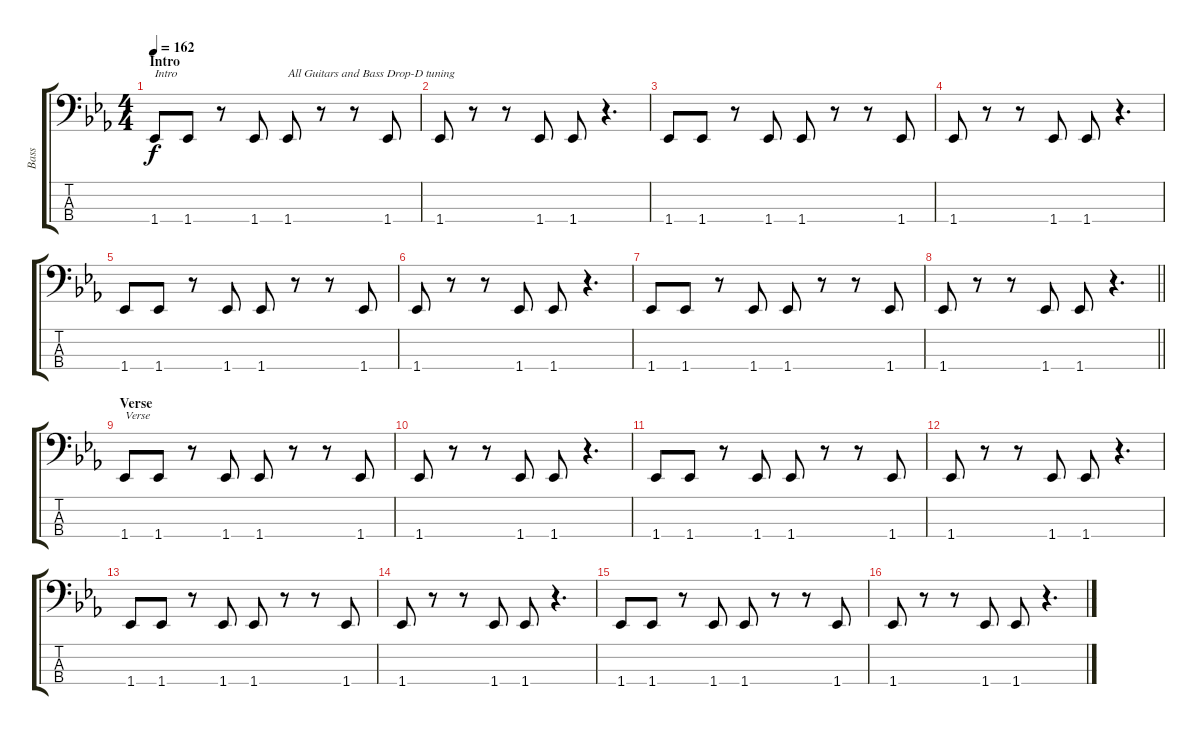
\track ("Bass" "Bass") {instrument electricbassfinger}
\staff {score tabs}
\tuning (G2 D2 A1 D1) {hide}
\ts (4 4)
\section ("" "Intro")
\tempo 162
\clef f4
\ks eb
1.4.8{txt "Intro" dy f instrument electricbassfinger} 1.4.8 r.8 1.4.8 1.4.8{txt "All Guitars and Bass Drop-D tuning"} r.8 r.8 1.4.8 |
1.4.8 r.8 r.8 1.4.8 1.4.8 r.4{d} |
1.4.8 1.4.8 r.8 1.4.8 1.4.8 r.8 r.8 1.4.8 |
1.4.8 r.8 r.8 1.4.8 1.4.8 r.4{d} |
1.4.8 1.4.8 r.8 1.4.8 1.4.8 r.8 r.8 1.4.8 |
1.4.8 r.8 r.8 1.4.8 1.4.8 r.4{d} |
1.4.8 1.4.8 r.8 1.4.8 1.4.8 r.8 r.8 1.4.8 |
\barLineRight lightlight
1.4.8 r.8 r.8 1.4.8 1.4.8 r.4{d} |
\section ("" "Verse")
1.4.8{txt "Verse"} 1.4.8 r.8 1.4.8 1.4.8 r.8 r.8 1.4.8 |
1.4.8 r.8 r.8 1.4.8 1.4.8 r.4{d} |
1.4.8 1.4.8 r.8 1.4.8 1.4.8 r.8 r.8 1.4.8 |
1.4.8 r.8 r.8 1.4.8 1.4.8 r.4{d} |
1.4.8 1.4.8 r.8 1.4.8 1.4.8 r.8 r.8 1.4.8 |
1.4.8 r.8 r.8 1.4.8 1.4.8 r.4{d} |
1.4.8 1.4.8 r.8 1.4.8 1.4.8 r.8 r.8 1.4.8 |
1.4.8 r.8 r.8 1.4.8 1.4.8 r.4{d}
